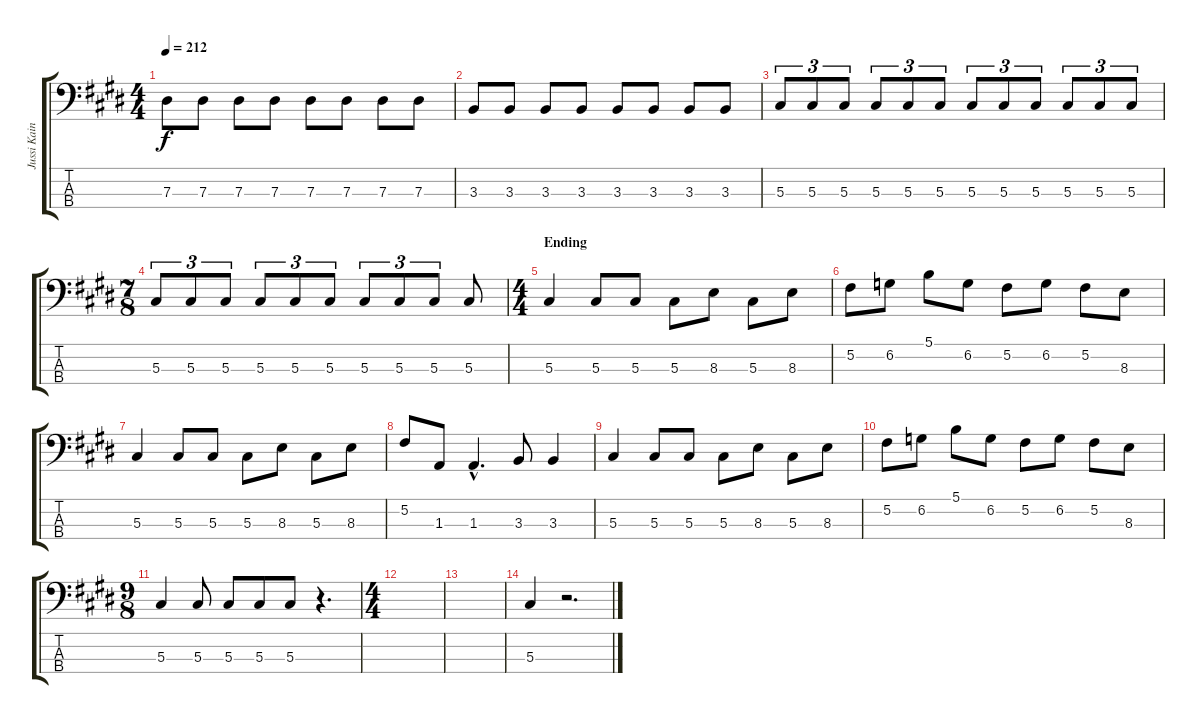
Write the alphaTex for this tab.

\track ("Jussi Kainulainen - Bass" "Jussi Kain") {instrument electricbassfinger}
\staff {score tabs}
\tuning (Gb2 Db2 Ab1 Eb1) {hide}
\ts (4 4)
\tempo 212
\clef f4
\ks c#minor
7.3.8{dy f} 7.3.8 7.3.8 7.3.8 7.3.8 7.3.8 7.3.8 7.3.8 |
3.3.8 3.3.8 3.3.8 3.3.8 3.3.8 3.3.8 3.3.8 3.3.8 |
5.3.8{tu (3 2)} 5.3.8{tu (3 2)} 5.3.8{tu (3 2)} 5.3.8{tu (3 2)} 5.3.8{tu (3 2)} 5.3.8{tu (3 2)} 5.3.8{tu (3 2)} 5.3.8{tu (3 2)} 5.3.8{tu (3 2)} 5.3.8{tu (3 2)} 5.3.8{tu (3 2)} 5.3.8{tu (3 2)} |
\ts (7 8)
5.3.8{tu (3 2)} 5.3.8{tu (3 2)} 5.3.8{tu (3 2)} 5.3.8{tu (3 2)} 5.3.8{tu (3 2)} 5.3.8{tu (3 2)} 5.3.8{tu (3 2)} 5.3.8{tu (3 2)} 5.3.8{tu (3 2)} 5.3.8 |
\ts (4 4)
\section ("" "Ending")
5.3.4 5.3.8 5.3.8 5.3.8 8.3.8 5.3.8 8.3.8 |
5.2.8 6.2.8 5.1.8 6.2.8 5.2.8 6.2.8 5.2.8 8.3.8 |
5.3.4 5.3.8 5.3.8 5.3.8 8.3.8 5.3.8 8.3.8 |
5.2.8 1.3.8 1.3{hac}.4{d} 3.3.8 3.3.4 |
5.3.4 5.3.8 5.3.8 5.3.8 8.3.8 5.3.8 8.3.8 |
5.2.8 6.2.8 5.1.8 6.2.8 5.2.8 6.2.8 5.2.8 8.3.8 |
\ts (9 8)
5.3.4 5.3.8 5.3.8 5.3.8 5.3.8 r.4{d} |
\ts (4 4)
|
|
5.3.4 r.2{d}
